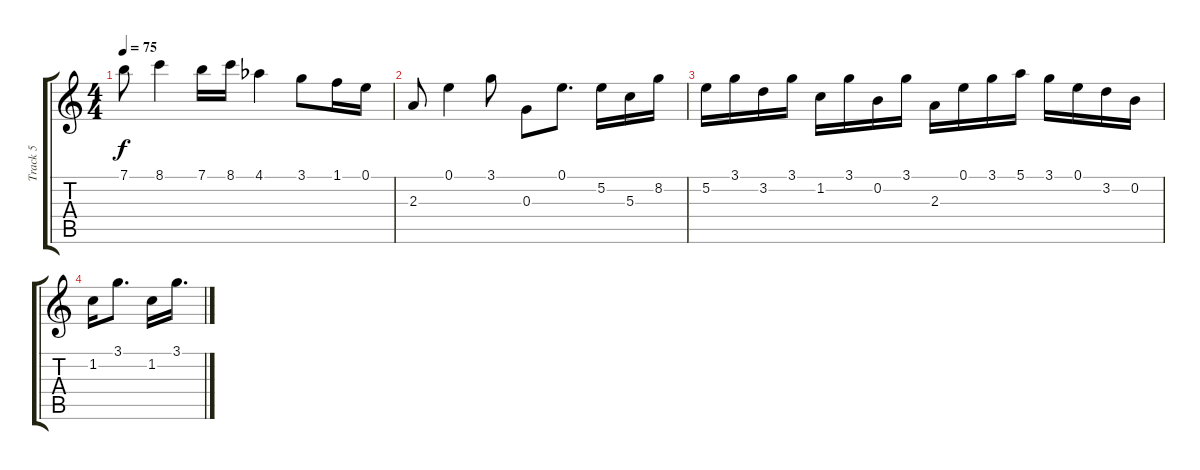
\track ("Track 5" "Track 5") {mute instrument overdrivenguitar}
\staff {score tabs}
\tuning (E4 B3 G3 D3 A2 E2) {hide}
\ts (4 4)
\tempo 75
\clef g2
\ks c
7.1.8{dy f} 8.1.4 7.1.16 8.1.16 4.1{acc b}.4 3.1.8 1.1.16 0.1.16 |
2.3.8 0.1.4 3.1.8 0.3.8 0.1.8{d} 5.2.16 5.3.16 8.2.16 |
5.2.16 3.1.16 3.2.16 3.1.16 1.2.16 3.1.16 0.2.16 3.1.16 2.3.16 0.1.16 3.1.16 5.1.16 3.1.16 0.1.16 3.2.16 0.2.16 |
1.2.16 3.1.8{d} 1.2.16 3.1.16{d}
